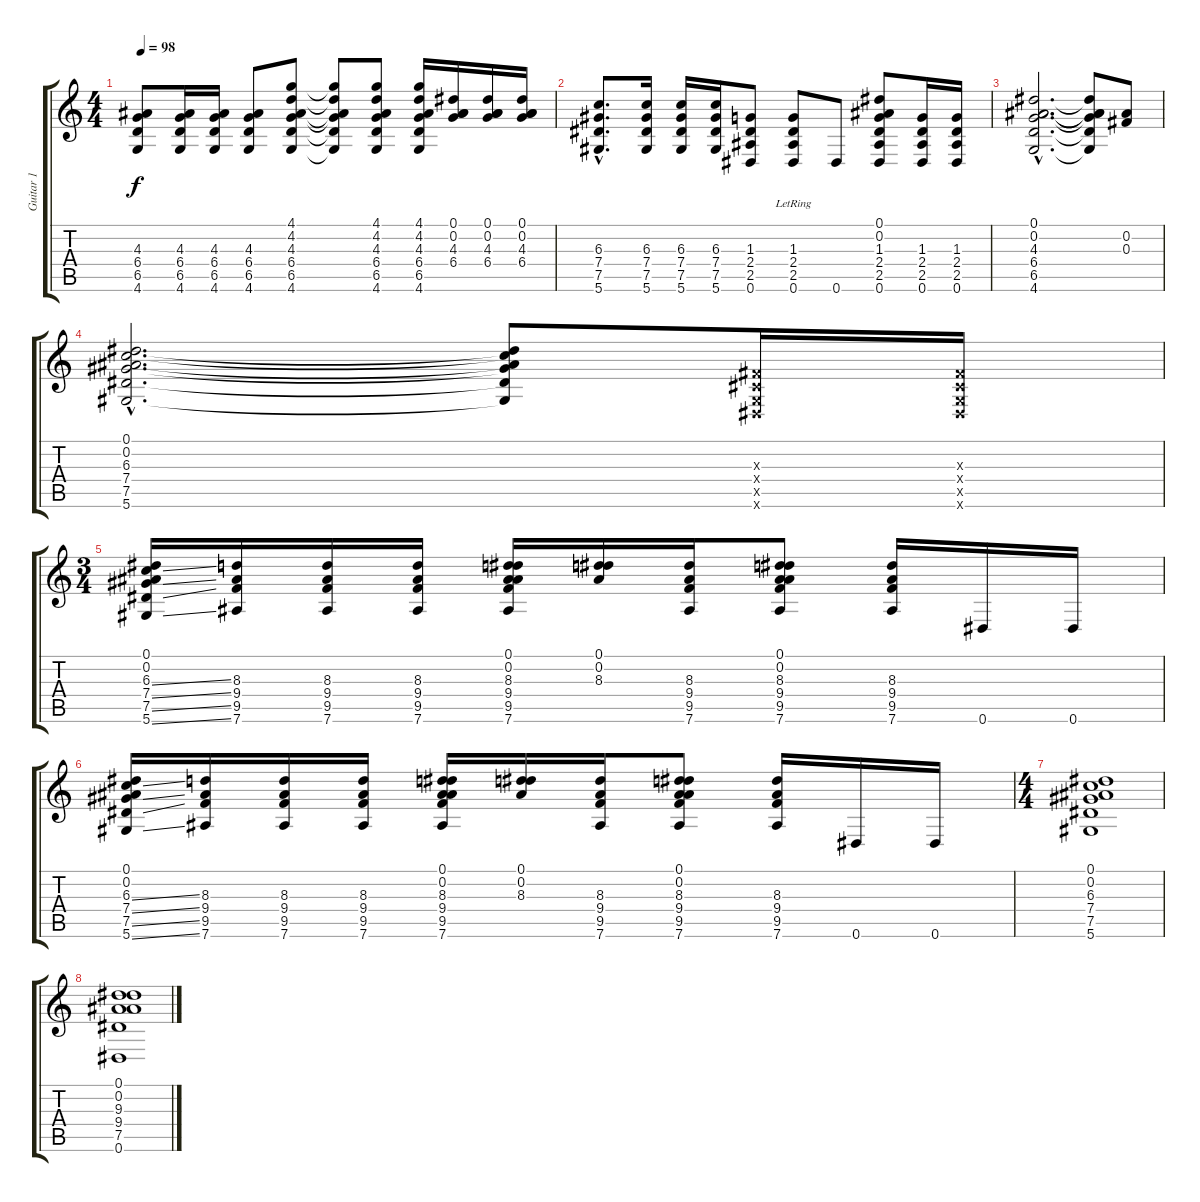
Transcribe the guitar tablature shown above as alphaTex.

\track ("Guitar 1" "Guitar 1") {instrument acousticguitarsteel}
\staff {score tabs}
\tuning (Eb4 Bb3 Gb3 Db3 Ab2 Eb2) {hide}
\ts (4 4)
\tempo 98
\clef g2
\ks c
(4.3 6.4 6.5 4.6).8{dy f} (4.3 6.4 6.5 4.6).16 (4.3 6.4 6.5 4.6).16 (4.3 6.4 6.5 4.6).8 (4.1 4.2 4.3 6.4 6.5 4.6).8 (4.1{t} 4.2{t} 4.3{t} 6.4{t} 6.5{t} 4.6{t}).8 (4.1 4.2 4.3 6.4 6.5 4.6).8 (4.1 4.2 4.3 6.4 6.5 4.6).16 (0.1 0.2 4.3 6.4).16 (0.1 0.2 4.3 6.4).16 (0.1 0.2 4.3 6.4).16 |
(6.3{hac} 7.4{hac} 7.5{hac} 5.6{hac}).8{d} (6.3 7.4 7.5 5.6).16 (6.3 7.4 7.5 5.6).16 (6.3 7.4 7.5 5.6).16 (1.3 2.4 2.5 0.6).8 (1.3{lr} 2.4{lr} 2.5{lr} 0.6).8 0.6.8 (0.1 0.2 1.3 2.4 2.5 0.6).8 (1.3 2.4 2.5 0.6).16 (1.3 2.4 2.5 0.6).16 |
(0.1{hac} 0.2{hac} 4.3{hac} 6.4{hac} 6.5{hac} 4.6{hac}).2{d} (0.1{t} 0.2{t} 4.3{t} 6.4{t} 6.5{t} 4.6{t}).8 (0.2 0.3).8 |
(0.1{hac} 0.2{hac} 6.3{hac} 7.4{hac} 7.5{hac} 5.6{hac}).2{d} (0.1{t} 0.2{t} 6.3{t} 7.4{t} 7.5{t} 5.6{t}).8 (0.3{x} 0.4{x} 0.5{x} 0.6{x}).16 (0.3{x} 0.4{x} 0.5{x} 0.6{x}).16 |
\ts (3 4)
(0.1 0.2 6.3{ss} 7.4{ss} 7.5{ss} 5.6{ss}).16 (8.3 9.4 9.5 7.6).16 (8.3 9.4 9.5 7.6).16 (8.3 9.4 9.5 7.6).16 (0.1 0.2 8.3 9.4 9.5 7.6).16 (0.1 0.2 8.3).16 (8.3 9.4 9.5 7.6).16 (0.1 0.2 8.3 9.4 9.5 7.6).8 (8.3 9.4 9.5 7.6).16 0.6.16 0.6.16 |
(0.1 0.2 6.3{ss} 7.4{ss} 7.5{ss} 5.6{ss}).16 (8.3 9.4 9.5 7.6).16 (8.3 9.4 9.5 7.6).16 (8.3 9.4 9.5 7.6).16 (0.1 0.2 8.3 9.4 9.5 7.6).16 (0.1 0.2 8.3).16 (8.3 9.4 9.5 7.6).16 (0.1 0.2 8.3 9.4 9.5 7.6).8 (8.3 9.4 9.5 7.6).16 0.6.16 0.6.16 |
\ts (4 4)
(0.1 0.2 6.3 7.4 7.5 5.6).1 |
(0.1 0.2 9.3 9.4 7.5 0.6).1
